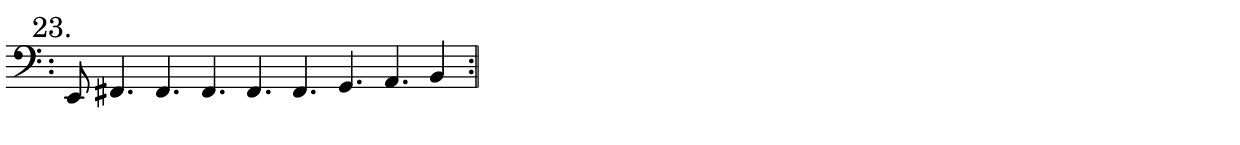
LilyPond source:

\version "2.19.80"


phrase = \relative c, {

  \clef "bass"
  \mark "23." 
  \cadenzaOn
  e8 fis4. fis fis fis fis g a b4

}

\score {
  \midi { }
  \defineBarLine ":" #'("" ":" "")
  \new Staff = "phrase" {
    \bar ":"
    \phrase
    \set Score.repeatCommands = #'(end-repeat)
  }
  \layout {
    \context { \Staff
      \remove Time_signature_engraver
      \override BarLine.hair-thickness = #-1
      \override BarLine.thick-thickness = #-1
    }
  }
}
\header { tagline = "" }
\paper {
  top-margin = 1
  bottom-margin = 1
  left-margin = 1
  right-margin = 1
  indent = 0
}

